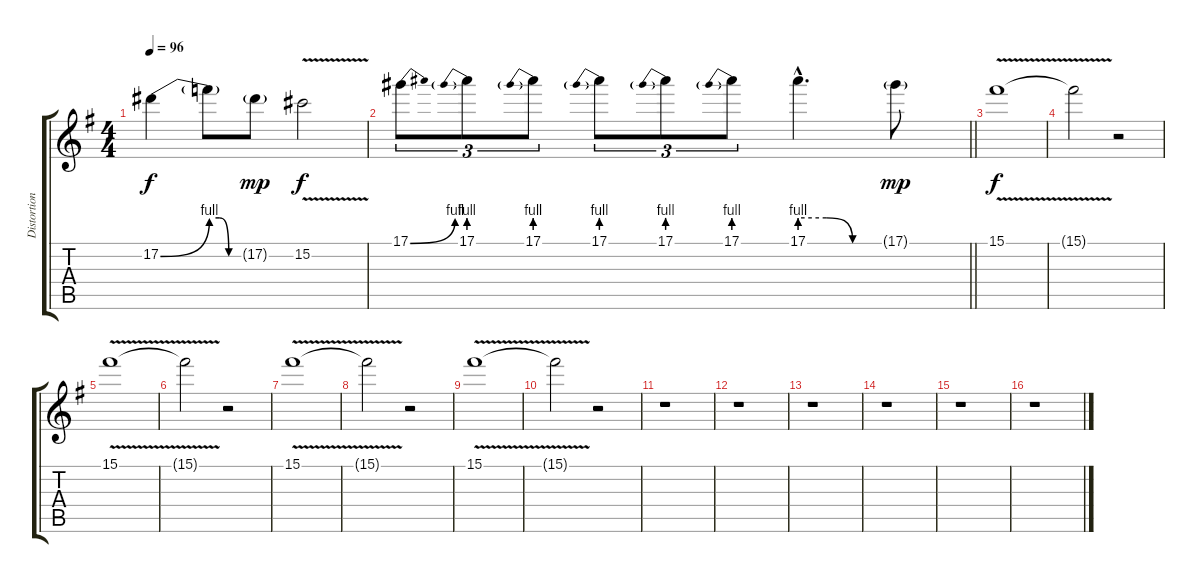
\track ("Distortion" "Distortion") {instrument distortionguitar}
\staff {score tabs}
\tuning (Eb4 Bb3 Gb3 Db3 Ab2 Eb2) {hide}
\ts (4 4)
\tempo 96
\clef g2
\ks g
17.2{be (bend 0 0 60 4)}.4{dy f} 17.2{be (custom 0 4 20 4 40 0 60 0) t}.8 17.2{g}.8{dy mp} 15.2{v}.2{dy f} |
\barLineRight lightlight
17.1{be (bend 0 0 60 4)}.8{tu (3 2)} 17.1{be (prebend 0 4 60 4)}.8{tu (3 2)} 17.1{be (prebend 0 4 60 4)}.8{tu (3 2)} 17.1{be (prebend 0 4 60 4)}.8{tu (3 2)} 17.1{be (prebend 0 4 60 4)}.8{tu (3 2)} 17.1{be (prebend 0 4 60 4)}.8{tu (3 2)} 17.1{be (custom 0 4 20 4 40 0 60 0) hac}.4{d} 17.1{g}.8{dy mp} |
15.1{v}.1{dy f} |
15.1{v t}.2 r.2 |
15.1{v}.1 |
15.1{v t}.2 r.2 |
15.1{v}.1 |
15.1{v t}.2 r.2 |
15.1{v}.1 |
15.1{v t}.2 r.2 |
r.1 |
r.1 |
r.1 |
r.1 |
r.1 |
r.1
